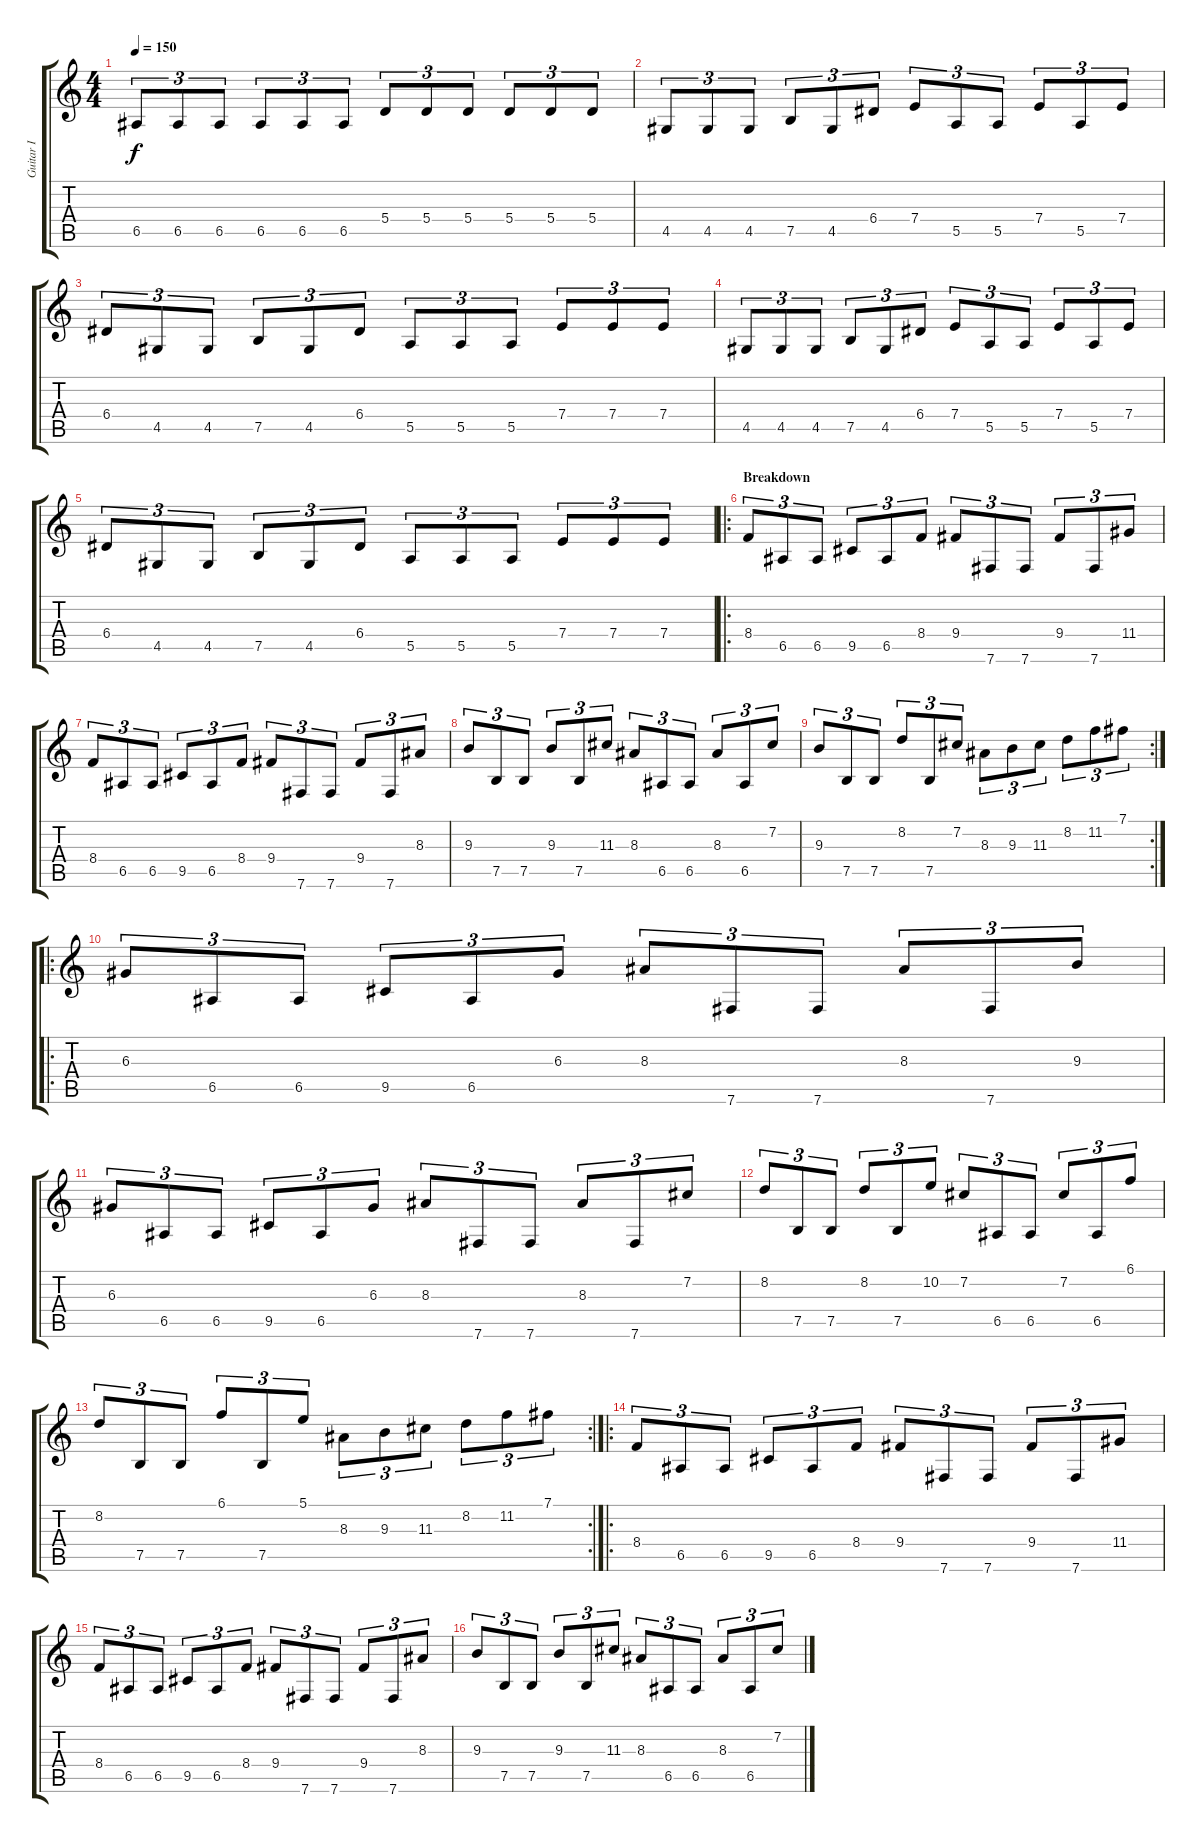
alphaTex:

\track ("Guitar I" "Guitar I") {instrument distortionguitar}
\staff {score tabs}
\tuning (B3 Gb3 D3 A2 E2 B1) {hide}
\ts (4 4)
\tempo 150
\clef g2
\ks c
6.5.8{tu (3 2) dy f} 6.5.8{tu (3 2)} 6.5.8{tu (3 2)} 6.5.8{tu (3 2)} 6.5.8{tu (3 2)} 6.5.8{tu (3 2)} 5.4.8{tu (3 2)} 5.4.8{tu (3 2)} 5.4.8{tu (3 2)} 5.4.8{tu (3 2)} 5.4.8{tu (3 2)} 5.4.8{tu (3 2)} |
4.5.8{tu (3 2)} 4.5.8{tu (3 2)} 4.5.8{tu (3 2)} 7.5.8{tu (3 2)} 4.5.8{tu (3 2)} 6.4.8{tu (3 2)} 7.4.8{tu (3 2)} 5.5.8{tu (3 2)} 5.5.8{tu (3 2)} 7.4.8{tu (3 2)} 5.5.8{tu (3 2)} 7.4.8{tu (3 2)} |
6.4.8{tu (3 2)} 4.5.8{tu (3 2)} 4.5.8{tu (3 2)} 7.5.8{tu (3 2)} 4.5.8{tu (3 2)} 6.4.8{tu (3 2)} 5.5.8{tu (3 2)} 5.5.8{tu (3 2)} 5.5.8{tu (3 2)} 7.4.8{tu (3 2)} 7.4.8{tu (3 2)} 7.4.8{tu (3 2)} |
4.5.8{tu (3 2)} 4.5.8{tu (3 2)} 4.5.8{tu (3 2)} 7.5.8{tu (3 2)} 4.5.8{tu (3 2)} 6.4.8{tu (3 2)} 7.4.8{tu (3 2)} 5.5.8{tu (3 2)} 5.5.8{tu (3 2)} 7.4.8{tu (3 2)} 5.5.8{tu (3 2)} 7.4.8{tu (3 2)} |
6.4.8{tu (3 2)} 4.5.8{tu (3 2)} 4.5.8{tu (3 2)} 7.5.8{tu (3 2)} 4.5.8{tu (3 2)} 6.4.8{tu (3 2)} 5.5.8{tu (3 2)} 5.5.8{tu (3 2)} 5.5.8{tu (3 2)} 7.4.8{tu (3 2)} 7.4.8{tu (3 2)} 7.4.8{tu (3 2)} |
\ro
\section ("" "Breakdown")
8.4.8{tu (3 2)} 6.5.8{tu (3 2)} 6.5.8{tu (3 2)} 9.5.8{tu (3 2)} 6.5.8{tu (3 2)} 8.4.8{tu (3 2)} 9.4.8{tu (3 2)} 7.6.8{tu (3 2)} 7.6.8{tu (3 2)} 9.4.8{tu (3 2)} 7.6.8{tu (3 2)} 11.4.8{tu (3 2)} |
8.4.8{tu (3 2)} 6.5.8{tu (3 2)} 6.5.8{tu (3 2)} 9.5.8{tu (3 2)} 6.5.8{tu (3 2)} 8.4.8{tu (3 2)} 9.4.8{tu (3 2)} 7.6.8{tu (3 2)} 7.6.8{tu (3 2)} 9.4.8{tu (3 2)} 7.6.8{tu (3 2)} 8.3.8{tu (3 2)} |
9.3.8{tu (3 2)} 7.5.8{tu (3 2)} 7.5.8{tu (3 2)} 9.3.8{tu (3 2)} 7.5.8{tu (3 2)} 11.3.8{tu (3 2)} 8.3.8{tu (3 2)} 6.5.8{tu (3 2)} 6.5.8{tu (3 2)} 8.3.8{tu (3 2)} 6.5.8{tu (3 2)} 7.2.8{tu (3 2)} |
\rc 2
9.3.8{tu (3 2)} 7.5.8{tu (3 2)} 7.5.8{tu (3 2)} 8.2.8{tu (3 2)} 7.5.8{tu (3 2)} 7.2.8{tu (3 2)} 8.3.8{tu (3 2)} 9.3.8{tu (3 2)} 11.3.8{tu (3 2)} 8.2.8{tu (3 2)} 11.2.8{tu (3 2)} 7.1.8{tu (3 2)} |
\ro
6.3.8{tu (3 2)} 6.5.8{tu (3 2)} 6.5.8{tu (3 2)} 9.5.8{tu (3 2)} 6.5.8{tu (3 2)} 6.3.8{tu (3 2)} 8.3.8{tu (3 2)} 7.6.8{tu (3 2)} 7.6.8{tu (3 2)} 8.3.8{tu (3 2)} 7.6.8{tu (3 2)} 9.3.8{tu (3 2)} |
6.3.8{tu (3 2)} 6.5.8{tu (3 2)} 6.5.8{tu (3 2)} 9.5.8{tu (3 2)} 6.5.8{tu (3 2)} 6.3.8{tu (3 2)} 8.3.8{tu (3 2)} 7.6.8{tu (3 2)} 7.6.8{tu (3 2)} 8.3.8{tu (3 2)} 7.6.8{tu (3 2)} 7.2.8{tu (3 2)} |
8.2.8{tu (3 2)} 7.5.8{tu (3 2)} 7.5.8{tu (3 2)} 8.2.8{tu (3 2)} 7.5.8{tu (3 2)} 10.2.8{tu (3 2)} 7.2.8{tu (3 2)} 6.5.8{tu (3 2)} 6.5.8{tu (3 2)} 7.2.8{tu (3 2)} 6.5.8{tu (3 2)} 6.1.8{tu (3 2)} |
\rc 2
8.2.8{tu (3 2)} 7.5.8{tu (3 2)} 7.5.8{tu (3 2)} 6.1.8{tu (3 2)} 7.5.8{tu (3 2)} 5.1.8{tu (3 2)} 8.3.8{tu (3 2)} 9.3.8{tu (3 2)} 11.3.8{tu (3 2)} 8.2.8{tu (3 2)} 11.2.8{tu (3 2)} 7.1.8{tu (3 2)} |
\ro
8.4.8{tu (3 2)} 6.5.8{tu (3 2)} 6.5.8{tu (3 2)} 9.5.8{tu (3 2)} 6.5.8{tu (3 2)} 8.4.8{tu (3 2)} 9.4.8{tu (3 2)} 7.6.8{tu (3 2)} 7.6.8{tu (3 2)} 9.4.8{tu (3 2)} 7.6.8{tu (3 2)} 11.4.8{tu (3 2)} |
8.4.8{tu (3 2)} 6.5.8{tu (3 2)} 6.5.8{tu (3 2)} 9.5.8{tu (3 2)} 6.5.8{tu (3 2)} 8.4.8{tu (3 2)} 9.4.8{tu (3 2)} 7.6.8{tu (3 2)} 7.6.8{tu (3 2)} 9.4.8{tu (3 2)} 7.6.8{tu (3 2)} 8.3.8{tu (3 2)} |
9.3.8{tu (3 2)} 7.5.8{tu (3 2)} 7.5.8{tu (3 2)} 9.3.8{tu (3 2)} 7.5.8{tu (3 2)} 11.3.8{tu (3 2)} 8.3.8{tu (3 2)} 6.5.8{tu (3 2)} 6.5.8{tu (3 2)} 8.3.8{tu (3 2)} 6.5.8{tu (3 2)} 7.2.8{tu (3 2)}
